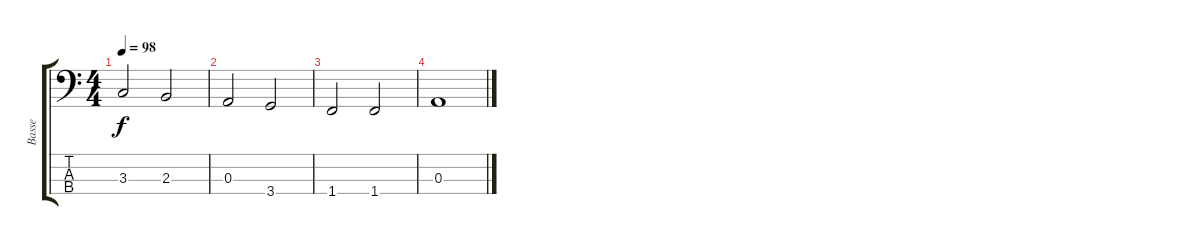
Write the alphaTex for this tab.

\track ("Basse" "Basse") {instrument electricbassfinger}
\staff {score tabs}
\tuning (G2 D2 A1 E1) {hide}
\ts (4 4)
\tempo 98
\clef f4
\ks c
3.3.2{dy f} 2.3.2 |
0.3.2 3.4.2 |
1.4.2 1.4.2 |
0.3.1
